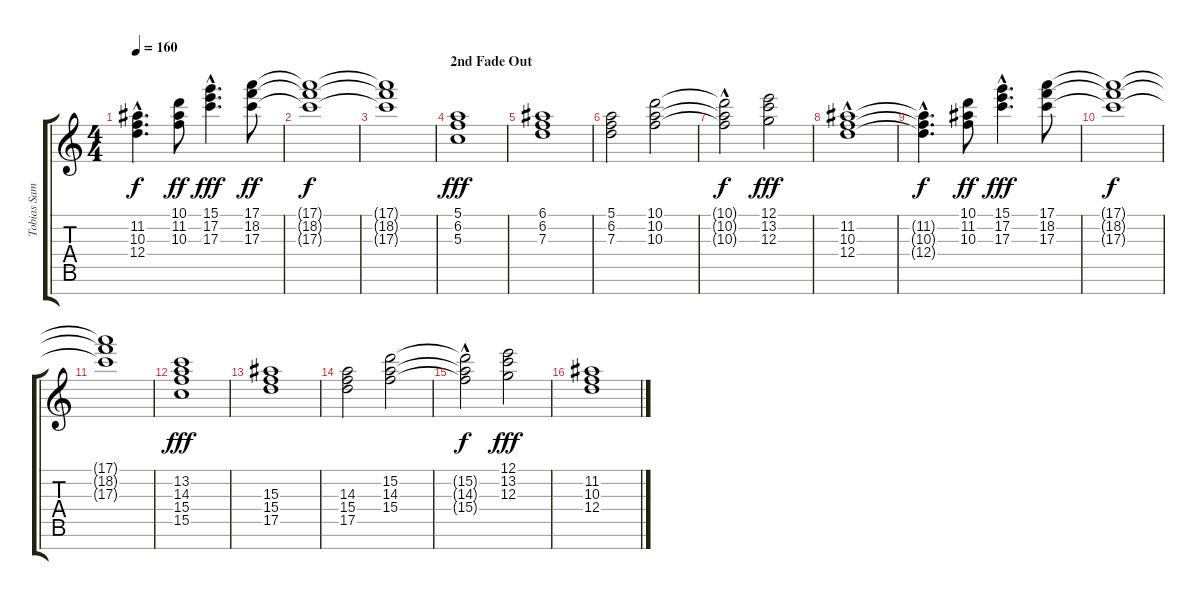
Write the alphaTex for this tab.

\track ("Tobias Sammet - Strings" "Tobias Sam") {instrument stringensemble1}
\staff {score tabs}
\tuning (E5 B4 G4 D4 A3 E3 E2) {hide}
\ts (4 4)
\tempo 160
\clef g2
\ks c
(11.2{hac t} 10.3{hac t} 12.4{hac t}).4{d dy f} (10.1 11.2 10.3).8{dy ff} (15.1{hac} 17.2{hac} 17.3{hac}).4{d dy fff} (17.1 18.2 17.3).8{dy ff} |
(17.1{t} 18.2{t} 17.3{t}).1{dy f} |
(17.1{t} 18.2{t} 17.3{t}).1 |
\section ("" "2nd Fade Out")
(5.1 6.2 5.3).1{dy fff volume 8} |
(6.1 6.2 7.3).1{volume 7} |
(5.1 6.2 7.3).2{volume 6} (10.1 10.2 10.3).2 |
(10.1{hac t} 10.2{hac t} 10.3{t}).2{dy f volume 5} (12.1 13.2 12.3).2{dy fff} |
(11.2{hac} 10.3 12.4).1{volume 4} |
(11.2{hac t} 10.3{hac t} 12.4{hac t}).4{d dy f volume 3} (10.1 11.2 10.3).8{dy ff} (15.1{hac} 17.2{hac} 17.3{hac}).4{d dy fff} (17.1 18.2 17.3).8 |
(17.1{t} 18.2{t} 17.3{t}).1{dy f volume 2} |
(17.1{t} 18.2{t} 17.3{t}).1{volume 1} |
(13.2 14.3 15.4 15.5).1{dy fff volume 0} |
(15.3 15.4 17.5).1 |
(14.3 15.4 17.5).2 (15.2 14.3 15.4).2 |
(15.2{hac t} 14.3{hac t} 15.4{t}).2{dy f} (12.1 13.2 12.3).2{dy fff} |
(11.2 10.3 12.4).1
